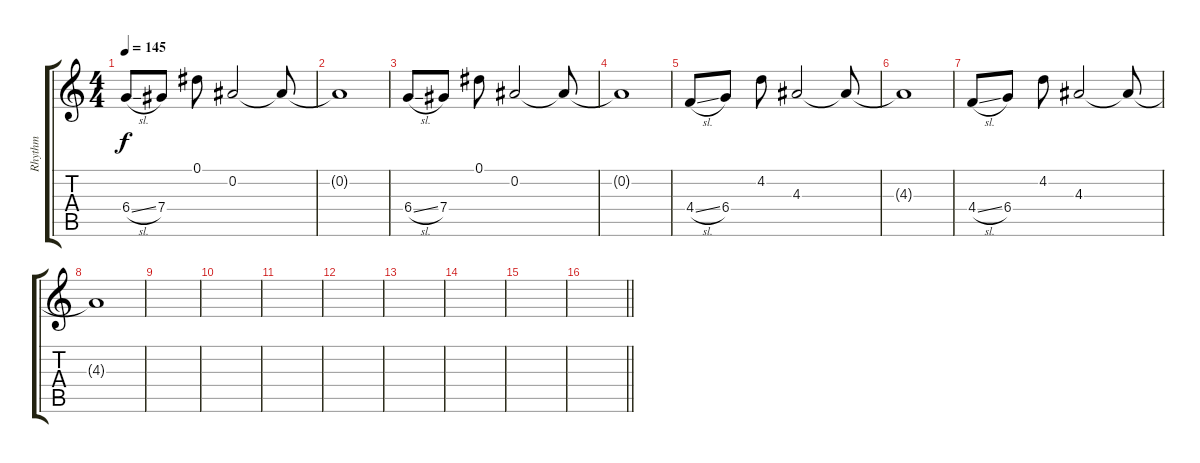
\track ("Rhythm" "Rhythm") {instrument distortionguitar}
\staff {score tabs}
\tuning (Eb4 Bb3 Gb3 Db3 Ab2 Db2) {hide}
\ts (4 4)
\tempo 145
\clef g2
\ks c
6.4{sl}.8{dy f} 7.4.8 0.1.8 0.2.2 0.2{t}.8 |
0.2{t}.1 |
6.4{sl}.8 7.4.8 0.1.8 0.2.2 0.2{t}.8 |
0.2{t}.1 |
4.4{sl}.8 6.4.8 4.2.8 4.3.2 4.3{t}.8 |
4.3{t}.1 |
4.4{sl}.8 6.4.8 4.2.8 4.3.2 4.3{t}.8 |
4.3{t}.1 |
|
|
|
|
|
|
|
\barLineRight lightlight
